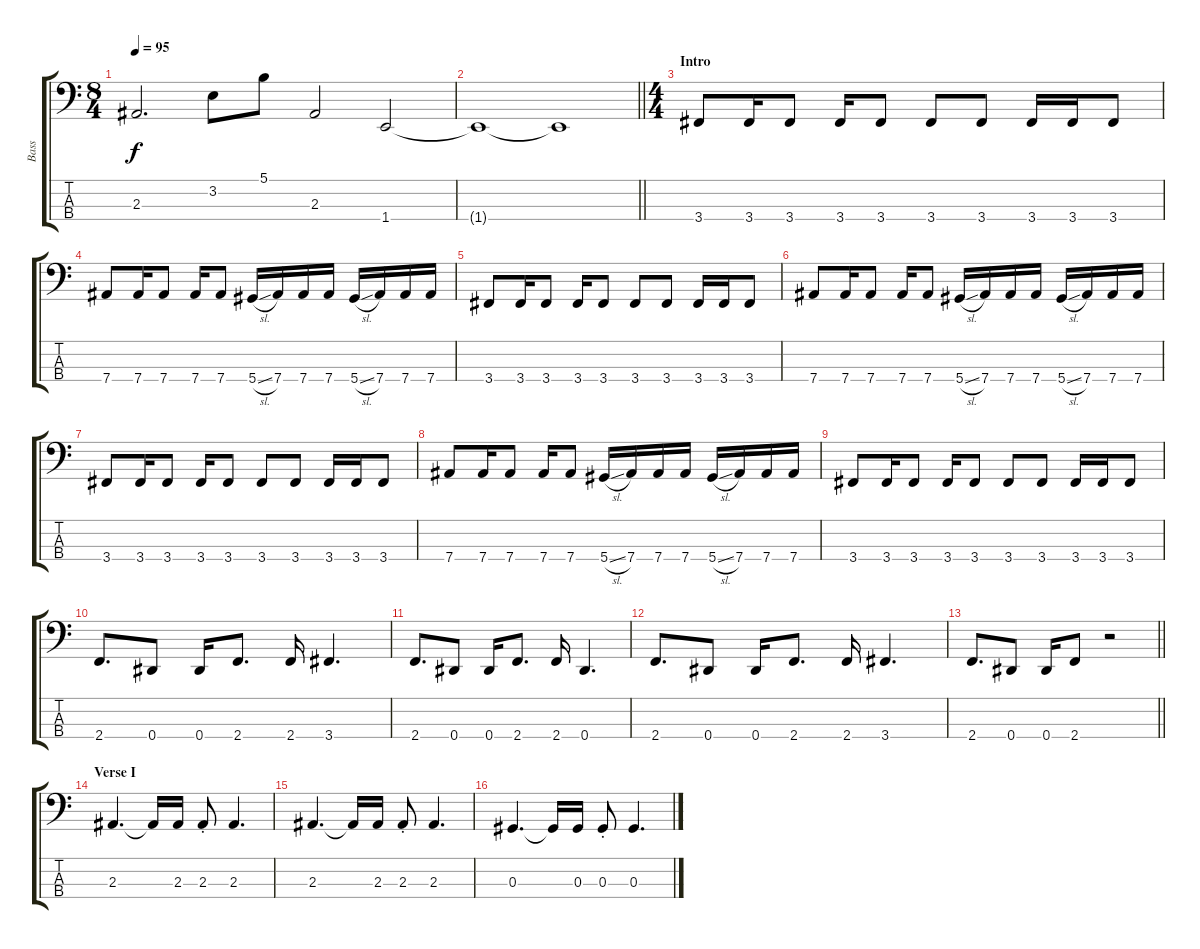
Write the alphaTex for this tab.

\track ("Bass" "Bass") {instrument electricbassfinger}
\staff {score tabs}
\tuning (Gb2 Db2 Ab1 Eb1) {hide}
\ts (8 4)
\tempo 95
\clef f4
\ks c
2.3.2{d dy f} 3.2.8 5.1.8 2.3.2 1.4.2 |
\barLineRight lightlight
1.4{t}.1 1.4{t}.1 |
\ts (4 4)
\section ("" "Intro")
3.4.8 3.4.16 3.4.8 3.4.16 3.4.8 3.4.8 3.4.8 3.4.16 3.4.16 3.4.8 |
7.4.8 7.4.16 7.4.8 7.4.16 7.4.8 5.4{sl}.16 7.4.16 7.4.16 7.4.16 5.4{sl}.16 7.4.16 7.4.16 7.4.16 |
3.4.8 3.4.16 3.4.8 3.4.16 3.4.8 3.4.8 3.4.8 3.4.16 3.4.16 3.4.8 |
7.4.8 7.4.16 7.4.8 7.4.16 7.4.8 5.4{sl}.16 7.4.16 7.4.16 7.4.16 5.4{sl}.16 7.4.16 7.4.16 7.4.16 |
3.4.8 3.4.16 3.4.8 3.4.16 3.4.8 3.4.8 3.4.8 3.4.16 3.4.16 3.4.8 |
7.4.8 7.4.16 7.4.8 7.4.16 7.4.8 5.4{sl}.16 7.4.16 7.4.16 7.4.16 5.4{sl}.16 7.4.16 7.4.16 7.4.16 |
3.4.8 3.4.16 3.4.8 3.4.16 3.4.8 3.4.8 3.4.8 3.4.16 3.4.16 3.4.8 |
2.4.8{d} 0.4.8 0.4.16 2.4.8{d} 2.4.16 3.4.4{d} |
2.4.8{d} 0.4.8 0.4.16 2.4.8{d} 2.4.16 0.4.4{d} |
2.4.8{d} 0.4.8 0.4.16 2.4.8{d} 2.4.16 3.4.4{d} |
\barLineRight lightlight
2.4.8{d} 0.4.8 0.4.16 2.4.8 r.2 |
\section ("" "Verse I")
2.3.4{d} 2.3{t}.16 2.3.16 2.3{st}.8 2.3.4{d} |
2.3.4{d} 2.3{t}.16 2.3.16 2.3{st}.8 2.3.4{d} |
0.3.4{d} 0.3{t}.16 0.3.16 0.3{st}.8 0.3.4{d}
